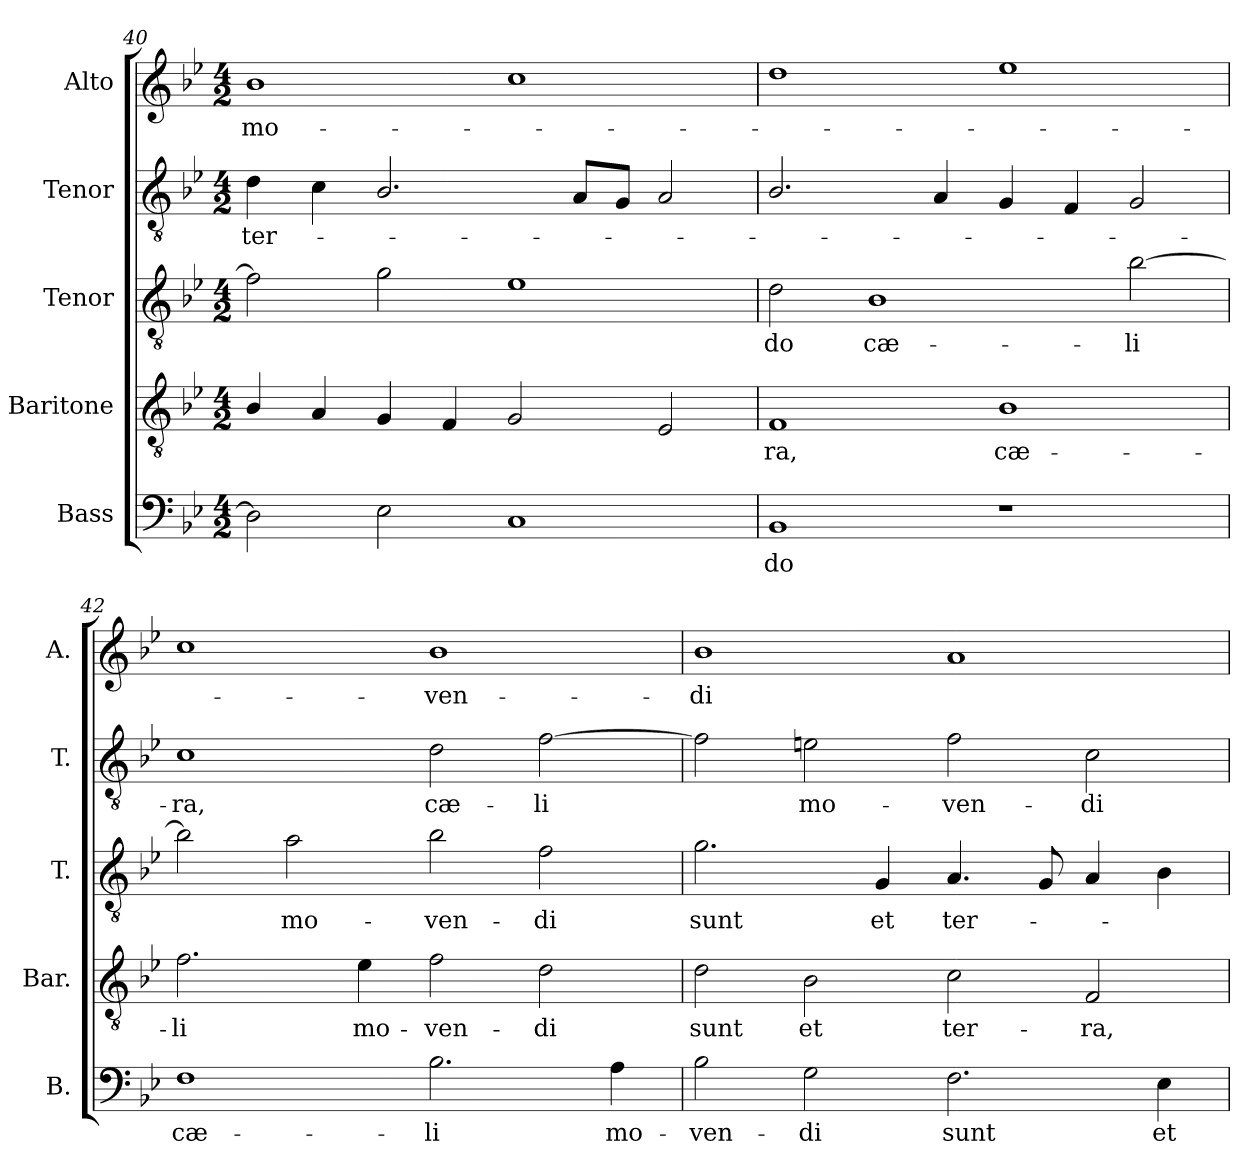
**kern	**text	**kern	**text	**kern	**text	**kern	**text	**kern	**text
*part5	*part5	*part4	*part4	*part3	*part3	*part2	*part2	*part1	*part1
*staff5	*staff5	*staff4	*staff4	*staff3	*staff3	*staff2	*staff2	*staff1	*staff1
*I"Bass	*	*I"Baritone	*	*I"Tenor	*	*I"Tenor	*	*I"Alto	*
*I'B.	*	*I'Bar.	*	*I'T.	*	*I'T.	*	*I'A.	*
*clefF4	*	*clefGv2	*	*clefGv2	*	*clefGv2	*	*clefG2	*
*	*	*ITrd7c12	*	*ITrd7c12	*	*ITrd7c12	*	*	*
*k[b-e-]	*	*k[b-e-]	*	*k[b-e-]	*	*k[b-e-]	*	*k[b-e-]	*
*B-:	*	*B-:	*	*B-:	*	*B-:	*	*B-:	*
*M4/2	*	*M4/2	*	*M4/2	*	*M4/2	*	*M4/2	*
=40	=40	=40	=40	=40	=40	=40	=40	=40	=40
!	!	!	!	!	!	!	!LO:LY:b:color=#000000	!	!
!	!	!	!	!	!	!	!	!	!LO:LY:b:color=#000000
2Di\]	.	4BB-i/	.	2Fi\]	.	4Di\	ter-	1b-i	mo-
.	.	4AAi/	.	.	.	4Ci\	.	.	.
2E-i\	.	4GGi/	.	2Gi\	.	2.BB-i/	.	.	.
.	.	4FFi/	.	.	.	.	.	.	.
1Ci	.	2GGi/	.	1E-i	.	.	.	1cci	.
.	.	.	.	.	.	8AAi/L	.	.	.
.	.	.	.	.	.	8GGi/J	.	.	.
.	.	2EE-i/	.	.	.	2AAi/	.	.	.
!!LO:LB:g=z
=41	=41	=41	=41	=41	=41	=41	=41	=41	=41
!	!LO:LY:b:color=#000000	!	!	!	!	!	!	!	!
!	!	!	!LO:LY:b:color=#000000	!	!	!	!	!	!
!	!	!	!	!	!LO:LY:b:color=#000000	!	!	!	!
1BB-i	-do	1FFi	-ra,	2Di\	-do	2.BB-i/	.	1ddi	.
!	!	!	!	!	!LO:LY:b:color=#000000	!	!	!	!
.	.	.	.	1BB-i	cæ-	.	.	.	.
.	.	.	.	.	.	4AAi/	.	.	.
!	!	!	!LO:LY:b:color=#000000	!	!	!	!	!	!
1r	.	1BB-i	cæ-	.	.	4GGi/	.	1ee-i	.
.	.	.	.	.	.	4FFi/	.	.	.
!	!	!	!	!	!LO:LY:b:color=#000000	!	!	!	!
.	.	.	.	[2B-i\	-li	2GGi/	.	.	.
=42	=42	=42	=42	=42	=42	=42	=42	=42	=42
!	!LO:LY:b:color=#000000	!	!	!	!	!	!	!	!
!	!	!	!LO:LY:b:color=#000000	!	!	!	!	!	!
!	!	!	!	!	!	!	!LO:LY:b:color=#000000	!	!
1Fi	cæ-	2.Fi\	-li	2B-i\]	.	1Ci	-ra,	1cci	.
!	!	!	!	!	!LO:LY:b:color=#000000	!	!	!	!
.	.	.	.	2Ai\	mo-	.	.	.	.
!	!	!	!LO:LY:b:color=#000000	!	!	!	!	!	!
.	.	4E-i\	mo-	.	.	.	.	.	.
!	!LO:LY:b:color=#000000	!	!	!	!	!	!	!	!
!	!	!	!LO:LY:b:color=#000000	!	!	!	!	!	!
!	!	!	!	!	!LO:LY:b:color=#000000	!	!	!	!
!	!	!	!	!	!	!	!LO:LY:b:color=#000000	!	!
!	!	!	!	!	!	!	!	!	!LO:LY:b:color=#000000
2.B-i\	-li	2Fi\	-ven-	2B-i\	-ven-	2Di\	cæ-	1b-i	-ven-
!	!	!	!LO:LY:b:color=#000000	!	!	!	!	!	!
!	!	!	!	!	!LO:LY:b:color=#000000	!	!	!	!
!	!	!	!	!	!	!	!LO:LY:b:color=#000000	!	!
.	.	2Di\	-di	2Fi\	-di	[2Fi\	-li	.	.
!	!LO:LY:b:color=#000000	!	!	!	!	!	!	!	!
4Ai\	mo-	.	.	.	.	.	.	.	.
=43	=43	=43	=43	=43	=43	=43	=43	=43	=43
!	!LO:LY:b:color=#000000	!	!	!	!	!	!	!	!
!	!	!	!LO:LY:b:color=#000000	!	!	!	!	!	!
!	!	!	!	!	!LO:LY:b:color=#000000	!	!	!	!
!	!	!	!	!	!	!	!	!	!LO:LY:b:color=#000000
2B-i\	-ven-	2Di\	sunt	2.Gi\	sunt	2Fi\]	.	1b-i	-di
!	!LO:LY:b:color=#000000	!	!	!	!	!	!	!	!
!	!	!	!LO:LY:b:color=#000000	!	!	!	!	!	!
!	!	!	!	!	!	!	!LO:LY:b:color=#000000	!	!
2Gi\	-di	2BB-i\	et	.	.	2Eni\	mo-	.	.
!	!	!	!	!	!LO:LY:b:color=#000000	!	!	!	!
.	.	.	.	4GGi/	et	.	.	.	.
!	!LO:LY:b:color=#000000	!	!	!	!	!	!	!	!
!	!	!	!LO:LY:b:color=#000000	!	!	!	!	!	!
!	!	!	!	!	!LO:LY:b:color=#000000	!	!	!	!
!	!	!	!	!	!	!	!LO:LY:b:color=#000000	!	!
2.Fi\	sunt	2Ci\	ter-	4.AAi/	ter-	2Fi\	-ven-	1ai	.
.	.	.	.	8GGi/	.	.	.	.	.
!	!	!	!LO:LY:b:color=#000000	!	!	!	!	!	!
!	!	!	!	!	!	!	!LO:LY:b:color=#000000	!	!
.	.	2FFi/	-ra,	4AAi/	.	2Ci\	-di	.	.
!	!LO:LY:b:color=#000000	!	!	!	!	!	!	!	!
4E-i\	et	.	.	4BB-i\	.	.	.	.	.
=	=	=	=	=	=	=	=	=	=
*-	*-	*-	*-	*-	*-	*-	*-	*-	*-
